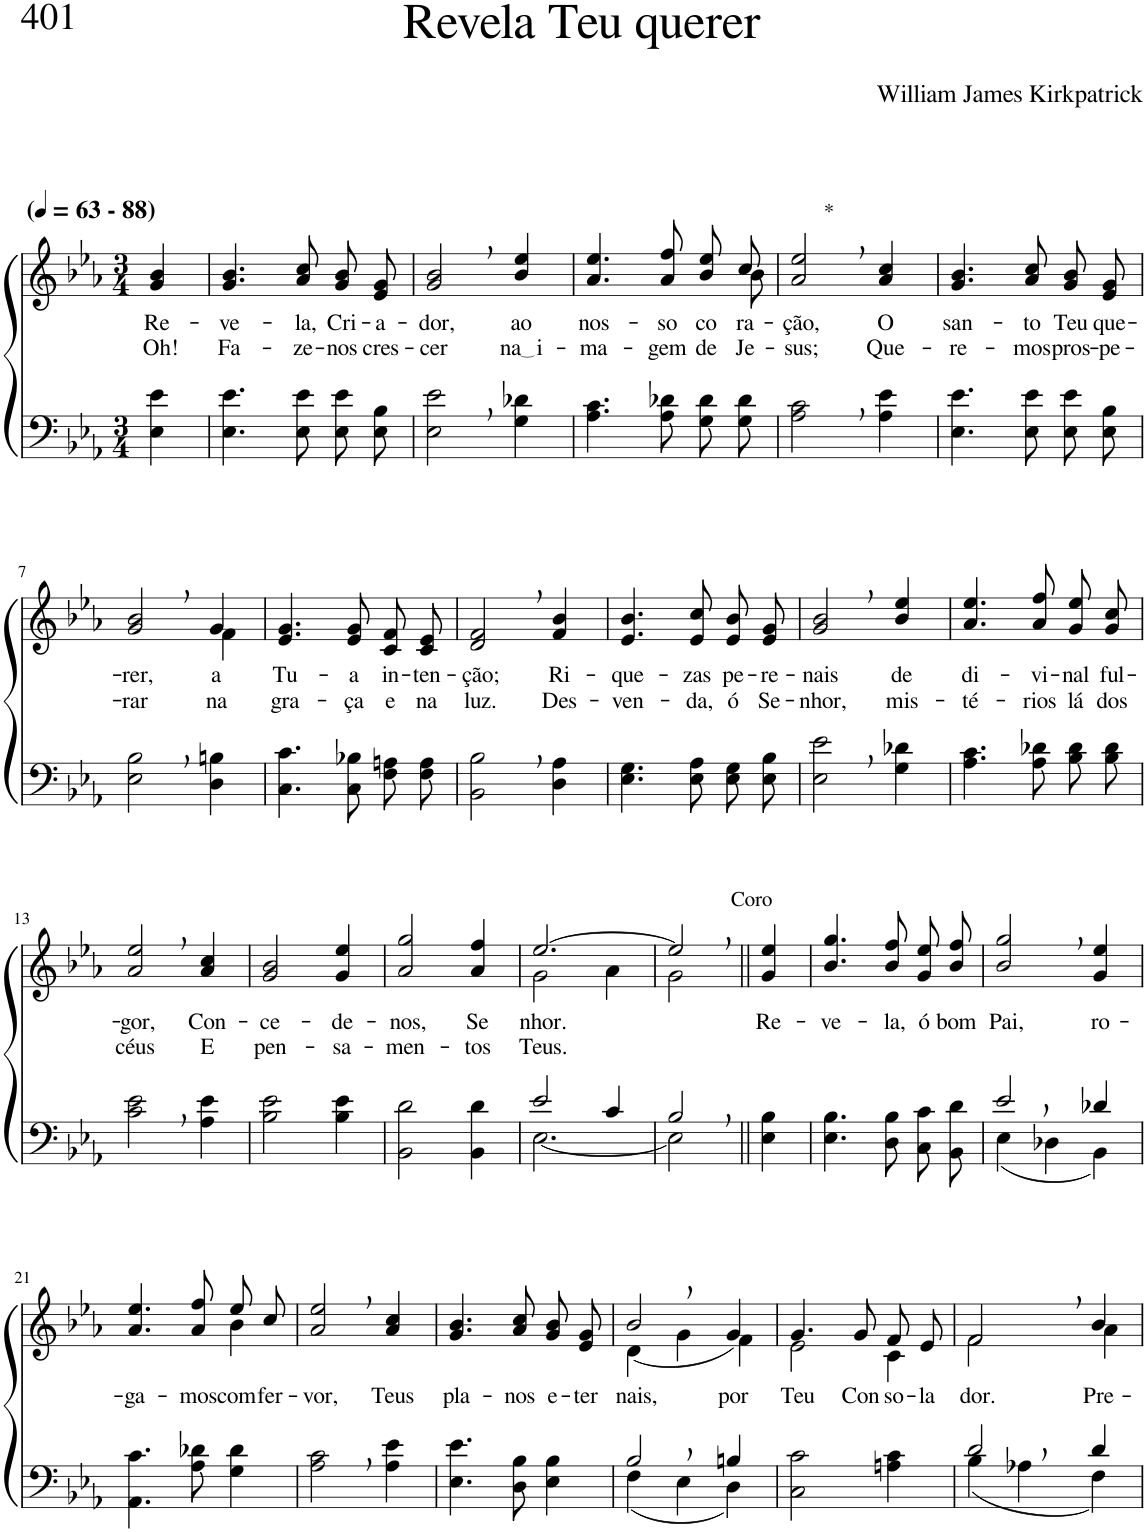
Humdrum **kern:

**kern	**kern	**text	**text
*part2	*part1	*part1	*part1
*staff2	*staff1	*staff1	*staff1
*I"Parte III e IV	*I"Parte I e II	*	*
*clefF4	*clefG2	*	*
*Trd2c3	*Trd2c3	*	*
*k[b-e-a-]	*k[b-e-a-]	*	*
*M3/4	*M3/4	*	*
*MM63	*MM63	*	*
=1	=1	=1	=1
!	!LO:TX:a:B:t=(	!	!
!	!LO:TX:a:B:t=- 88)	!	!
!	!	!LO:LY:b	!LO:LY:b
4E-\ 4e-\	4g/ 4b-/	Re-	Oh!
=2	=2	=2	=2
!	!	!LO:LY:b	!LO:LY:b
4.E-\ 4.e-\	4.g/ 4.b-/	-ve-	Fa-
!	!	!LO:LY:b	!LO:LY:b
8E-\ 8e-\	8a-/ 8cc/	-la,	-ze-
!	!	!LO:LY:b	!LO:LY:b
8E-\ 8e-\L	8g/ 8b-/L	Cri-	-nos
!	!	!LO:LY:b	!LO:LY:b
8E-\ 8B-\J	8e-/ 8g/J	-a-	cres-
=3	=3	=3	=3
!	!	!LO:LY:b	!LO:LY:b
2E-\, 2e-\,	2g/, 2b-/,	-dor,	-cer
!	!	!LO:LY:b	!LO:LY:b
4G\ 4d-X\	4b-/ 4ee-/	ao	na i
=4	=4	=4	=4
!	!	!LO:LY:b	!LO:LY:b
*	*^	*	*
4.A-\ 4.c\	4.a-/ 4.ee-/	8ryy	nos-	-ma-
!	!	!	!LO:LY:b	!LO:LY:b
*	*v	*v	*	*
8A-\ 8d-X\	8a-/ 8ff/	-so	-gem
!	!	!LO:LY:b	!LO:LY:b
8G\ 8d-\L	8b-\ 8ee-\L	co-	de
*	*^	*	*
!	!	!	!LO:LY:b	!LO:LY:b
8G\ 8d-\J	8cc\J	8b-\	-ra-	Je-
=5	=5	=5	=5	=5
!	!LO:TX:a:t=*	!	!	!
!	!	!	!LO:LY:b	!LO:LY:b
*	*v	*v	*	*
2A-\, 2c\,	2a-/, 2ee-/,	-ção,	-sus;
!	!	!LO:LY:b	!LO:LY:b
4A-\ 4e-\	4a-/ 4cc/	O	Que-
=6	=6	=6	=6
!	!	!LO:LY:b	!LO:LY:b
4.E-\ 4.e-\	4.g/ 4.b-/	san-	-re-
!	!	!LO:LY:b	!LO:LY:b
8E-\ 8e-\	8a-/ 8cc/	-to	-mos
!	!	!LO:LY:b	!LO:LY:b
8E-\ 8e-\L	8g/ 8b-/L	Teu	pros-
!	!	!LO:LY:b	!LO:LY:b
8E-\ 8B-\J	8e-/ 8g/J	que-	-pe-
!!LO:LB:g=z
=7	=7	=7	=7
!	!	!LO:LY:b	!LO:LY:b
*	*^	*	*
2E-\, 2B-\,	2g/, 2b-/,	2ryy	-rer,	-rar
!	!	!	!LO:LY:b	!LO:LY:b
4D\ 4Bn\	4g/	4f\	a	na
=8	=8	=8	=8	=8
!	!	!	!LO:LY:b	!LO:LY:b
*	*v	*v	*	*
4.C\ 4.c\	4.e-/ 4.g/	Tu-	gra-
!	!	!LO:LY:b	!LO:LY:b
8C\ 8B-X\	8e-/ 8g/	-a	-ça
!	!	!LO:LY:b	!LO:LY:b
8F\ 8An\L	8c/ 8f/L	in-	e
!	!	!LO:LY:b	!LO:LY:b
8F\ 8A\J	8c/ 8e-/J	-ten-	na
=9	=9	=9	=9
!	!	!LO:LY:b	!LO:LY:b
2BB-\, 2B-\,	2d/, 2f/,	-ção;	luz.
!	!	!LO:LY:b	!LO:LY:b
4D\ 4A-\	4f/ 4b-/	Ri-	Des-
=10	=10	=10	=10
!	!	!LO:LY:b	!LO:LY:b
4.E-\ 4.G\	4.e-/ 4.b-/	-que-	-ven-
!	!	!LO:LY:b	!LO:LY:b
8E-\ 8A-\	8e-/ 8cc/	-zas	-da,
!	!	!LO:LY:b	!LO:LY:b
8E-\ 8G\L	8e-/ 8b-/L	pe-	ó
!	!	!LO:LY:b	!LO:LY:b
8E-\ 8B-\J	8e-/ 8g/J	-re-	Se-
=11	=11	=11	=11
!	!	!LO:LY:b	!LO:LY:b
2E-\, 2e-\,	2g/, 2b-/,	-nais	-nhor,
!	!	!LO:LY:b	!LO:LY:b
4G\ 4d-X\	4b-/ 4ee-/	de	mis-
=12	=12	=12	=12
!	!	!LO:LY:b	!LO:LY:b
4.A-\ 4.c\	4.a-/ 4.ee-/	di-	-té-
!	!	!LO:LY:b	!LO:LY:b
8A-\ 8d-X\	8a-/ 8ff/	-vi-	-rios
!	!	!LO:LY:b	!LO:LY:b
8B-\ 8d-\L	8g/ 8ee-/L	-nal	lá
!	!	!LO:LY:b	!LO:LY:b
8B-\ 8d-\J	8g/ 8cc/J	ful-	dos
!!LO:LB:g=z
=13	=13	=13	=13
!	!	!LO:LY:b	!LO:LY:b
2c\, 2e-\,	2a-/, 2ee-/,	-gor,	céus
!	!	!LO:LY:b	!LO:LY:b
4A-\ 4e-\	4a-/ 4cc/	Con-	E
=14	=14	=14	=14
!	!	!LO:LY:b	!LO:LY:b
2B-\ 2e-\	2g/ 2b-/	-ce-	pen-
!	!	!LO:LY:b	!LO:LY:b
4B-\ 4e-\	4g/ 4ee-/	-de-	-sa-
=15	=15	=15	=15
!	!	!LO:LY:b	!LO:LY:b
2BB-\ 2d\	2a-/ 2gg/	-nos,	-men-
!	!	!LO:LY:b	!LO:LY:b
4BB-\ 4d\	4a-/ 4ff/	Se-	-tos
=16	=16	=16	=16
*^	*^	*	*
!	!	!	!	!LO:LY:b	!LO:LY:b
2e-/	[2.E-\	[2.ee-/	2g\	-nhor.	Teus.
4c/	.	.	4a-\	.	.
=17	=17	=17	=17	=17	=17
!	!	!LO:TX:a:t=Coro	!	!	!
2B-,/	2E-\]	2ee-,/]	2g\	.	.
=18||	=18||	=18||	=18||	=18||	=18||
!	!	!	!	!LO:LY:b	!
*v	*v	*	*	*	*
*	*v	*v	*	*
4E-\ 4B-\	4g/ 4ee-/	Re-	.
=19	=19	=19	=19
!	!	!LO:LY:b	!
4.E-\ 4.B-\	4.b-/ 4.gg/	-ve-	.
!	!	!LO:LY:b	!
8D\ 8B-\	8b-/ 8ff/	-la,	.
!	!	!LO:LY:b	!
8C\ 8c\L	8g\ 8ee-\L	ó	.
!	!	!LO:LY:b	!
8BB-\ 8d\J	8b-\ 8ff\J	bom	.
=20	=20	=20	=20
*^	*	*	*
!	!	!	!LO:LY:b	!
2e-,/	(4E-\	2b-/, 2gg/,	-Pai,	.
.	4D-X\	.	.	.
!	!	!	!LO:LY:b	!
4d-X/	4BB-\)	4g/ 4ee-/	ro-	.
!!LO:LB:g=z
=21	=21	=21	=21	=21
!	!	!	!LO:LY:b	!
*v	*v	*^	*	*
4.AA-\ 4.c\	4.a-/ 4.ee-/	2ryy	-ga-	.
!	!	!	!LO:LY:b	!
8A-\ 8d-X\	8a-/ 8ff/	.	-mos	.
!	!	!	!LO:LY:b	!
4G\ 4d-\	8ee-/L	4b-\	com	.
!	!	!	!LO:LY:b	!
.	8cc/J	.	fer-	.
*	*v	*v	*	*
=22	=22	=22	=22
!	!	!LO:LY:b	!
2A-\, 2c\,	2a-/, 2ee-/,	-vor,	.
!	!	!LO:LY:b	!
4A-\ 4e-\	4a-/ 4cc/	Teus	.
=23	=23	=23	=23
!	!	!LO:LY:b	!
4.E-\ 4.e-\	4.g/ 4.b-/	pla-	.
!	!	!LO:LY:b	!
8D\ 8B-\	8a-/ 8cc/	-nos	.
!	!	!LO:LY:b	!
4E-\ 4B-\	8g/ 8b-/L	e-	.
!	!	!LO:LY:b	!
.	8e-/ 8g/J	-ter-	.
=24	=24	=24	=24
*^	*^	*	*
!	!	!	!	!LO:LY:b	!
2B-,/	(4F\	2b-,/	4d\	-nais,	.
.	4E-\	.	4g\	.	.
!	!	!	!	!LO:LY:b	!
4Bn/	4D\)	(4g/	4f\	por	.
=25	=25	=25	=25	=25	=25
!	!	!	!	!LO:LY:b	!
*v	*v	*	*	*	*
2C\ 2c\	4.g/	2e-\	Teu	.
!	!	!	!LO:LY:b	!
.	8g/	.	Con-	.
!	!	!	!LO:LY:b	!
4An\ 4c\	8f/L	4c\	-so-	.
!	!	!	!LO:LY:b	!
.	8e-/J	.	-la-	.
=26	=26	=26	=26	=26
*^	*	*	*	*
!	!	!	!	!LO:LY:b	!
2d,/	(4B-\	2f,/	2f\	-dor.	.
.	4A-X\	.	.	.	.
!	!	!	!	!LO:LY:b	!
4d/	4F\)	4b-/	4a-\	Pre-	.
*v	*v	*	*	*	*
*	*v	*v	*	*
=	=	=	=
*-	*-	*-	*-
